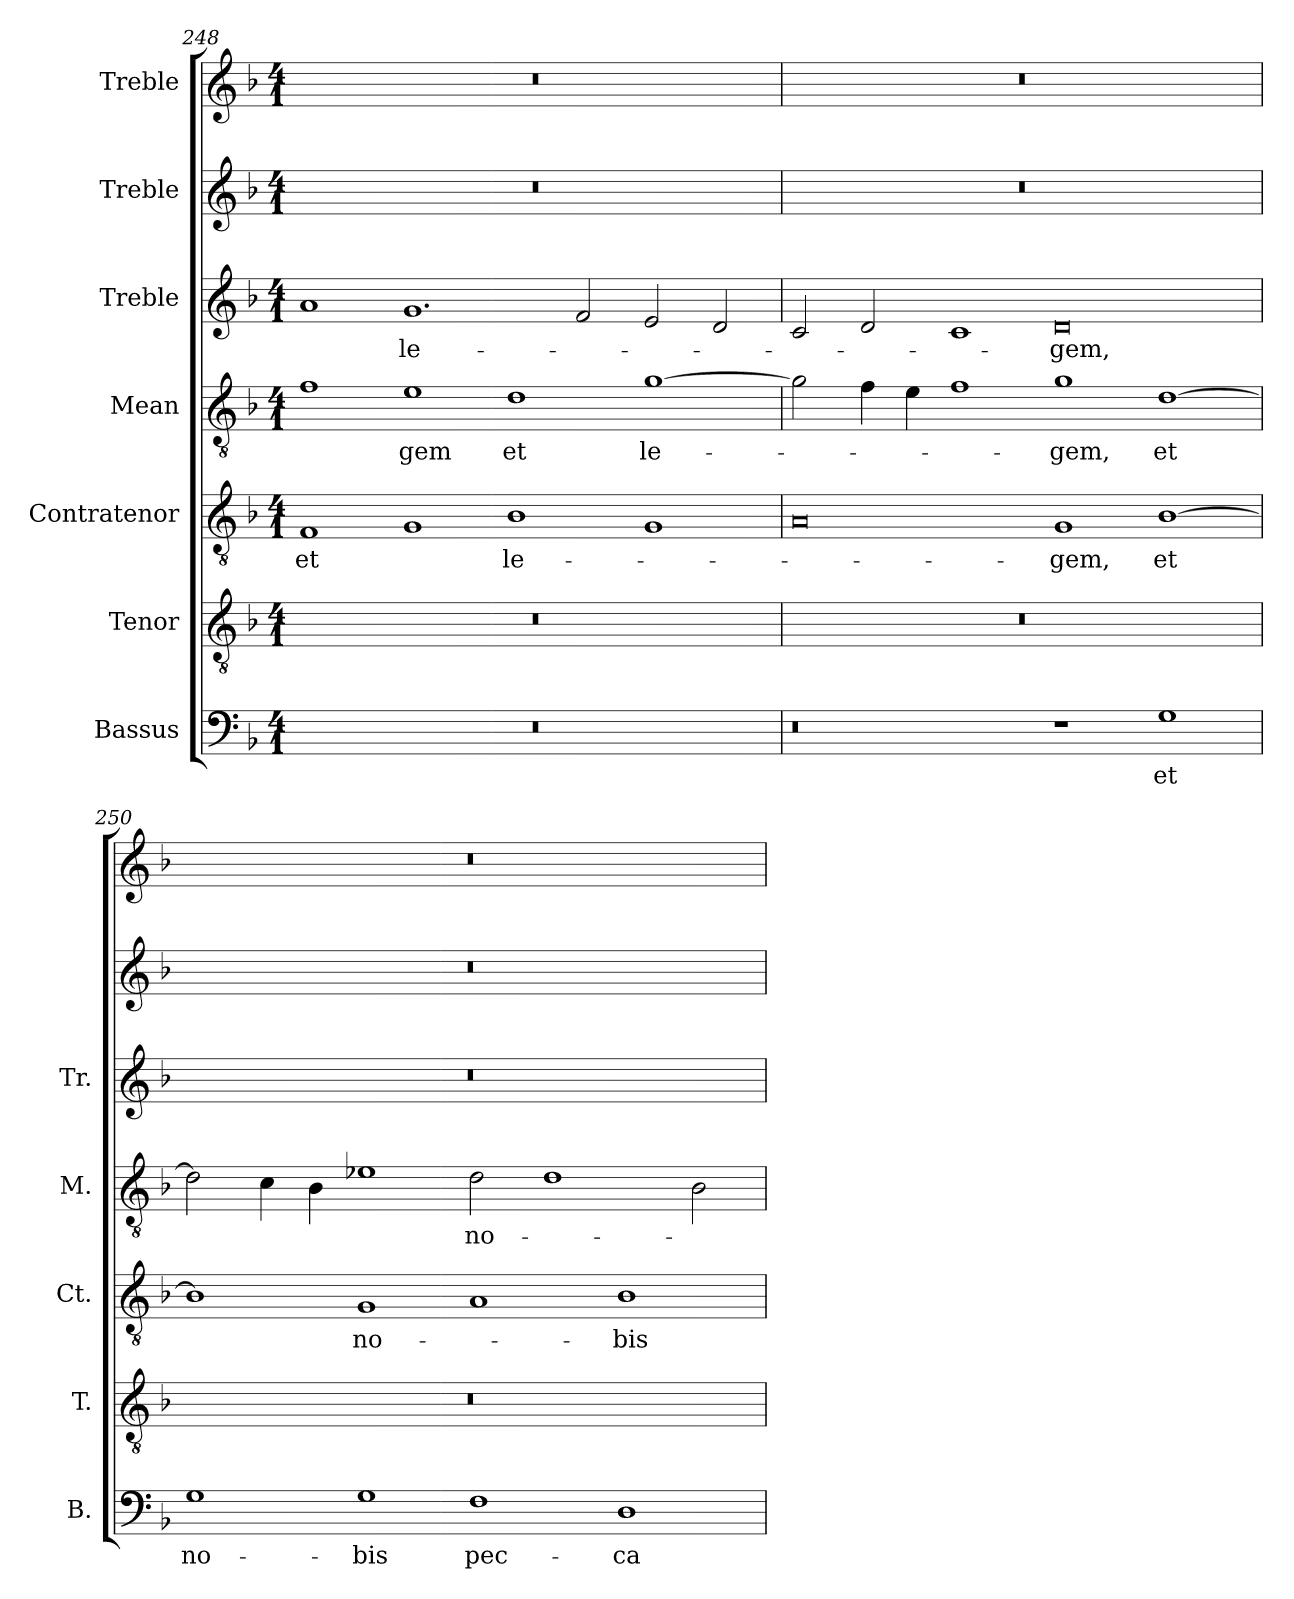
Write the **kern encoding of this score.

**kern	**text	**kern	**kern	**text	**kern	**text	**kern	**text	**kern	**kern
*part7	*part7	*part6	*part5	*part5	*part4	*part4	*part3	*part3	*part2	*part1
*staff7	*staff7	*staff6	*staff5	*staff5	*staff4	*staff4	*staff3	*staff3	*staff2	*staff1
*I"Bassus	*	*I"Tenor	*I"Contratenor	*	*I"Mean	*	*I"Treble	*	*I"Treble	*I"Treble
*I'B.	*	*I'T.	*I'Ct.	*	*I'M.	*	*I'Tr.	*	*	*
!!LO:LB:g=z
*clefF4	*	*clefGv2	*clefGv2	*	*clefGv2	*	*clefG2	*	*clefG2	*clefG2
*	*	*ITrd7c12	*ITrd7c12	*	*ITrd7c12	*	*	*	*	*
*k[b-]	*	*k[b-]	*k[b-]	*	*k[b-]	*	*k[b-]	*	*k[b-]	*k[b-]
*F:	*	*F:	*F:	*	*F:	*	*F:	*	*F:	*F:
*M4/1	*	*M4/1	*M4/1	*	*M4/1	*	*M4/1	*	*M4/1	*M4/1
=248	=248	=248	=248	=248	=248	=248	=248	=248	=248	=248
!LO:N:vis=1	!	!LO:N:vis=1	!	!	!	!	!	!	!	!
!	!	!	!	!LO:LY:b:color=#000000	!	!	!	!	!LO:N:vis=1	!LO:N:vis=1
00r	.	00r	1FFi	et	1Fi	.	1ai	.	00r	00r
!	!	!	!	!	!	!LO:LY:b:color=#000000	!	!	!	!
!	!	!	!	!	!	!	!	!LO:LY:b:color=#000000	!	!
.	.	.	1GGi	.	1Ei	-gem	1.gi	le-	.	.
!	!	!	!	!LO:LY:b:color=#000000	!	!	!	!	!	!
!	!	!	!	!	!	!LO:LY:b:color=#000000	!	!	!	!
.	.	.	1BB-i	le-	1Di	et	.	.	.	.
.	.	.	.	.	.	.	2fi/	.	.	.
!	!	!	!	!	!	!LO:LY:b:color=#000000	!	!	!	!
.	.	.	1GGi	.	[>1Gi	le-	2ei/	.	.	.
.	.	.	.	.	.	.	2di/	.	.	.
=249`	=249`	=249`	=249`	=249`	=249`	=249`	=249`	=249`	=249`	=249`
!	!	!LO:N:vis=1	!	!	!	!	!	!	!LO:N:vis=1	!LO:N:vis=1
0r	.	00r	0AAi	.	2Gi\]	.	2ci/	.	00r	00r
.	.	.	.	.	4Fi\	.	2di/	.	.	.
.	.	.	.	.	4Ei\	.	.	.	.	.
.	.	.	.	.	1Fi	.	1ci	.	.	.
!	!	!	!	!LO:LY:b:color=#000000	!	!	!	!	!	!
!	!	!	!	!	!	!LO:LY:b:color=#000000	!	!	!	!
!	!	!	!	!	!	!	!	!LO:LY:b:color=#000000	!	!
1r	.	.	1GGi	-gem,	1Gi	-gem,	0di	-gem,	.	.
!	!LO:LY:b:color=#000000	!	!	!	!	!	!	!	!	!
!	!	!	!	!LO:LY:b:color=#000000	!	!	!	!	!	!
!	!	!	!	!	!	!LO:LY:b:color=#000000	!	!	!	!
1Gi	et	.	[>1BB-i	et	[>1Di	et	.	.	.	.
=250`	=250`	=250`	=250`	=250`	=250`	=250`	=250`	=250`	=250`	=250`
!	!LO:LY:b:color=#000000	!LO:N:vis=1	!	!	!	!	!LO:N:vis=1	!	!LO:N:vis=1	!LO:N:vis=1
1Gi	no-	00r	1BB-i]	.	2Di\]	.	00r	.	00r	00r
.	.	.	.	.	4Ci\	.	.	.	.	.
.	.	.	.	.	4BB-i\	.	.	.	.	.
!	!LO:LY:b:color=#000000	!	!	!	!	!	!	!	!	!
!	!	!	!	!LO:LY:b:color=#000000	!	!	!	!	!	!
1Gi	-bis	.	1GGi	no-	1E-Xi	.	.	.	.	.
!	!LO:LY:b:color=#000000	!	!	!	!	!	!	!	!	!
!	!	!	!	!	!	!LO:LY:b:color=#000000	!	!	!	!
1Fi	pec-	.	1AAi	.	2Di\	no-	.	.	.	.
.	.	.	.	.	1Di	.	.	.	.	.
!	!LO:LY:b:color=#000000	!	!	!	!	!	!	!	!	!
!	!	!	!	!LO:LY:b:color=#000000	!	!	!	!	!	!
1Di	-ca-	.	1BB-i	-bis	.	.	.	.	.	.
.	.	.	.	.	2BB-i\	.	.	.	.	.
=`	=`	=`	=`	=`	=`	=`	=`	=`	=`	=`
*-	*-	*-	*-	*-	*-	*-	*-	*-	*-	*-
